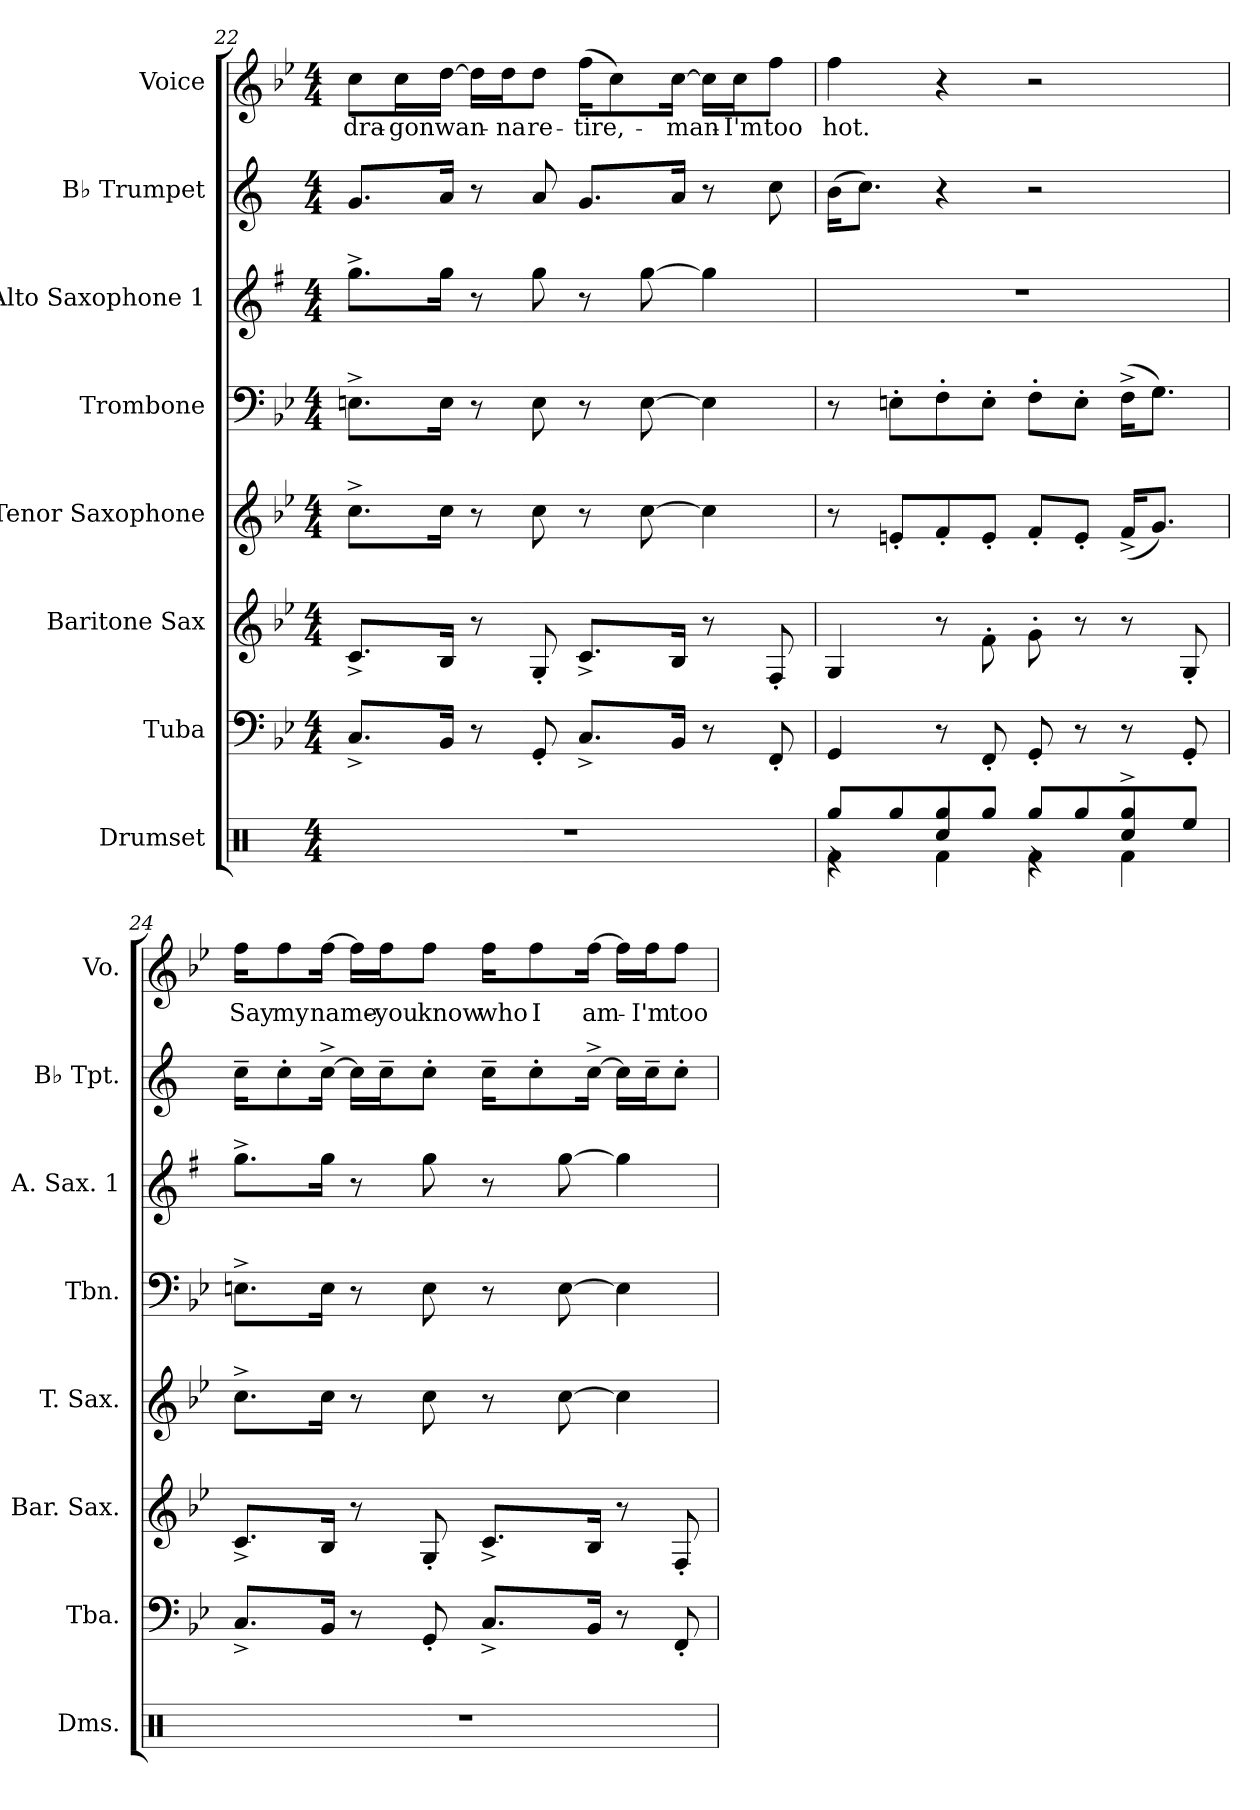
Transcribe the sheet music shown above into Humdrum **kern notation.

**kern	**kern	**kern	**kern	**kern	**kern	**kern	**kern	**text
*part8	*part7	*part6	*part5	*part4	*part3	*part2	*part1	*part1
*staff8	*staff7	*staff6	*staff5	*staff4	*staff3	*staff2	*staff1	*staff1
*I"Drumset	*I"Tuba	*I"Baritone Sax	*I"Tenor Saxophone	*I"Trombone	*I"Alto Saxophone 1	*I"B♭ Trumpet	*I"Voice	*
*I'Dms.	*I'Tba.	*I'Bar. Sax.	*I'T. Sax.	*I'Tbn.	*I'A. Sax. 1	*I'B♭ Tpt.	*I'Vo.	*
!!LO:PB:g=z
*clefX	*clefF4	*clefG2	*clefG2	*clefF4	*clefG2	*clefG2	*clefG2	*
*	*	*ITrd12c21	*ITrd8c14	*	*ITrd5c9	*ITrd1c2	*	*
*k[]	*k[b-e-]	*k[b-e-]	*k[b-e-]	*k[b-e-]	*k[b-e-]	*k[b-e-]	*k[b-e-]	*
*M4/4	*M4/4	*M4/4	*M4/4	*M4/4	*M4/4	*M4/4	*M4/4	*
=22	=22	=22	=22	=22	=22	=22	=22	=22
!	!	!	!	!	!	!	!	!LO:LY:b
1r	8.C^/L	8.C^/L	8.c^\L	8.En^\L	8.b-^\L	8.f/L	8cc\L	dra-
!	!	!	!	!	!	!	!	!LO:LY:b
.	.	.	.	.	.	.	16cc\L	-gon
!	!	!	!	!	!	!	!	!LO:LY:b
.	16BB-/Jk	16BB-/Jk	16c\Jk	16E\Jk	16b-\Jk	16g/Jk	[16dd\JJ	wan-
.	8r	8r	8r	8r	8r	8r	16dd\LL]	.
!	!	!	!	!	!	!	!	!LO:LY:b
.	.	.	.	.	.	.	16dd\J	-na
!	!	!	!	!	!	!	!	!LO:LY:b
.	8GG'/	8GG'/	8c\	8E\	8b-\	8g/	8dd\J	re-
!	!	!	!	!	!	!	!	!LO:LY:b
.	8.C^/L	8.C^/L	8r	8r	8r	8.f/L	(16ff\KL	-tire,-
.	.	.	.	.	.	.	8cc\)	.
.	.	.	[8c\	[8E\	[8b-\	.	.	.
!	!	!	!	!	!	!	!	!LO:LY:b
.	16BB-/Jk	16BB-/Jk	.	.	.	16g/Jk	[16cc\Jk	-man-
.	8r	8r	4c\]	4E\]	4b-\]	8r	16cc\LL]	.
!	!	!	!	!	!	!	!	!LO:LY:b
.	.	.	.	.	.	.	16cc\J	-I'm
!	!	!	!	!	!	!	!	!LO:LY:b
.	8FF'/	8FF'/	.	.	.	8b-\	8ff\J	too
=23	=23	=23	=23	=23	=23	=23	=23	=23
*^	*	*	*	*	*	*	*	*
*	*^	*	*	*	*	*	*	*	*
!	!	!	!	!	!	!	!	!	!	!LO:LY:b
4re	4Rf\	8Rgg/L	4GG/	4GG/	8r	8r	1r	(16a\KL	4ff\	hot.
.	.	.	.	.	.	.	.	8.b-\J)	.	.
.	.	8Rgg/	.	.	8En'/L	8En'\L	.	.	.	.
4Rcc/	4Rf\	8Rgg/	8r	8r	8F'/	8F'\	.	4r	4r	.
.	.	8Rgg/J	8FF'/	8F'\	8E'/J	8E'\J	.	.	.	.
4re	4Rf\	8Rgg/L	8GG'/	8G'\	8F'/L	8F'\L	.	2r	2r	.
.	.	8Rgg/	8r	8r	8E'/J	8E'\J	.	.	.	.
4Rcc/	4Rf\	8Rgg^/	8r	8r	(16F^/KL	(16F^\KL	.	.	.	.
.	.	.	.	.	8.G/J)	8.G\J)	.	.	.	.
.	.	8Ree/J	8GG'/	8GG'/	.	.	.	.	.	.
!!LO:PB:g=z
=24	=24	=24	=24	=24	=24	=24	=24	=24	=24	=24
!	!	!	!	!	!	!	!	!	!	!LO:LY:b
*v	*v	*v	*	*	*	*	*	*	*	*
1r	8.C^/L	8.C^/L	8.c^\L	8.En^\L	8.b-^\L	16b-~\KL	16ff\KL	Say
!	!	!	!	!	!	!	!	!LO:LY:b
.	.	.	.	.	.	8b-'\	8ff\	my
!	!	!	!	!	!	!	!	!LO:LY:b
.	16BB-/Jk	16BB-/Jk	16c\Jk	16E\Jk	16b-\Jk	[16b-^\Jk	[16ff\Jk	name-
.	8r	8r	8r	8r	8r	16b-\LL]	16ff\LL]	.
!	!	!	!	!	!	!	!	!LO:LY:b
.	.	.	.	.	.	16b-~\J	16ff\J	-you
!	!	!	!	!	!	!	!	!LO:LY:b
.	8GG'/	8GG'/	8c\	8E\	8b-\	8b-'\J	8ff\J	know
!	!	!	!	!	!	!	!	!LO:LY:b
.	8.C^/L	8.C^/L	8r	8r	8r	16b-~\KL	16ff\KL	who
!	!	!	!	!	!	!	!	!LO:LY:b
.	.	.	.	.	.	8b-'\	8ff\	I
.	.	.	[8c\	[8E\	[8b-\	.	.	.
!	!	!	!	!	!	!	!	!LO:LY:b
.	16BB-/Jk	16BB-/Jk	.	.	.	[16b-^\Jk	[16ff\Jk	am-
.	8r	8r	4c\]	4E\]	4b-\]	16b-\LL]	16ff\LL]	.
!	!	!	!	!	!	!	!	!LO:LY:b
.	.	.	.	.	.	16b-~\J	16ff\J	-I'm
!	!	!	!	!	!	!	!	!LO:LY:b
.	8FF'/	8FF'/	.	.	.	8b-'\J	8ff\J	too
=	=	=	=	=	=	=	=	=
*-	*-	*-	*-	*-	*-	*-	*-	*-
